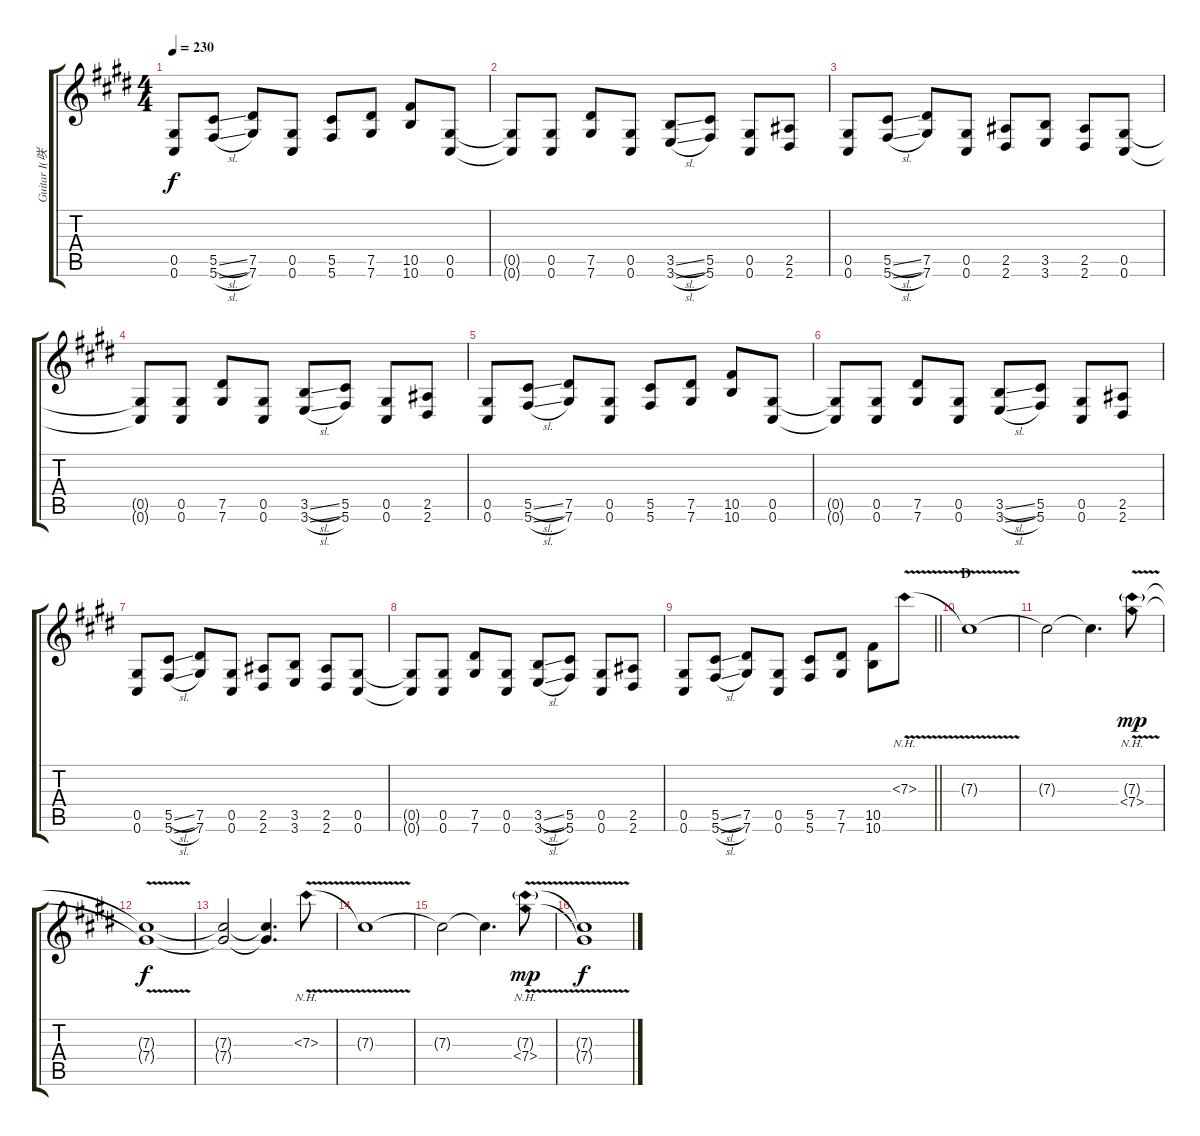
\track ("Guitar I(咲人)" "Guitar I(咲") {instrument overdrivenguitar}
\staff {score tabs}
\tuning (Eb4 Bb3 Gb3 Db3 Ab2 Db2) {hide}
\ts (4 4)
\tempo 230
\clef g2
\ks e
(0.5 0.6).8{dy f} (5.5{sl} 5.6{sl}).8 (7.5 7.6).8 (0.5 0.6).8 (5.5 5.6).8 (7.5 7.6).8 (10.5 10.6).8 (0.5 0.6).8 |
(0.5{t} 0.6{t}).8 (0.5 0.6).8 (7.5 7.6).8 (0.5 0.6).8 (3.5{sl} 3.6{sl}).8 (5.5 5.6).8 (0.5 0.6).8 (2.5 2.6).8 |
(0.5 0.6).8 (5.5{sl} 5.6{sl}).8 (7.5 7.6).8 (0.5 0.6).8 (2.5 2.6).8 (3.5 3.6).8 (2.5 2.6).8 (0.5 0.6).8 |
(0.5{t} 0.6{t}).8 (0.5 0.6).8 (7.5 7.6).8 (0.5 0.6).8 (3.5{sl} 3.6{sl}).8 (5.5 5.6).8 (0.5 0.6).8 (2.5 2.6).8 |
(0.5 0.6).8 (5.5{sl} 5.6{sl}).8 (7.5 7.6).8 (0.5 0.6).8 (5.5 5.6).8 (7.5 7.6).8 (10.5 10.6).8 (0.5 0.6).8 |
(0.5{t} 0.6{t}).8 (0.5 0.6).8 (7.5 7.6).8 (0.5 0.6).8 (3.5{sl} 3.6{sl}).8 (5.5 5.6).8 (0.5 0.6).8 (2.5 2.6).8 |
(0.5 0.6).8 (5.5{sl} 5.6{sl}).8 (7.5 7.6).8 (0.5 0.6).8 (2.5 2.6).8 (3.5 3.6).8 (2.5 2.6).8 (0.5 0.6).8 |
(0.5{t} 0.6{t}).8 (0.5 0.6).8 (7.5 7.6).8 (0.5 0.6).8 (3.5{sl} 3.6{sl}).8 (5.5 5.6).8 (0.5 0.6).8 (2.5 2.6).8 |
\barLineRight lightlight
(0.5 0.6).8 (5.5{sl} 5.6{sl}).8 (7.5 7.6).8 (0.5 0.6).8 (5.5 5.6).8 (7.5 7.6).8 (10.5 10.6).8 7.3{nh v}.8 |
\section ("" "D")
7.3{t}.1 |
7.3{t}.2 7.3{t}.4{d} (7.3{nh g} 7.4{nh v}).8{dy mp} |
(7.3{t} 7.4{t}).1{dy f} |
(7.3{t} 7.4{t}).2 (7.3{t} 7.4{t}).4{d} 7.3{nh v}.8 |
7.3{t}.1 |
7.3{t}.2 7.3{t}.4{d} (7.3{nh g} 7.4{nh v}).8{dy mp} |
(7.3{t} 7.4{t}).1{dy f}
